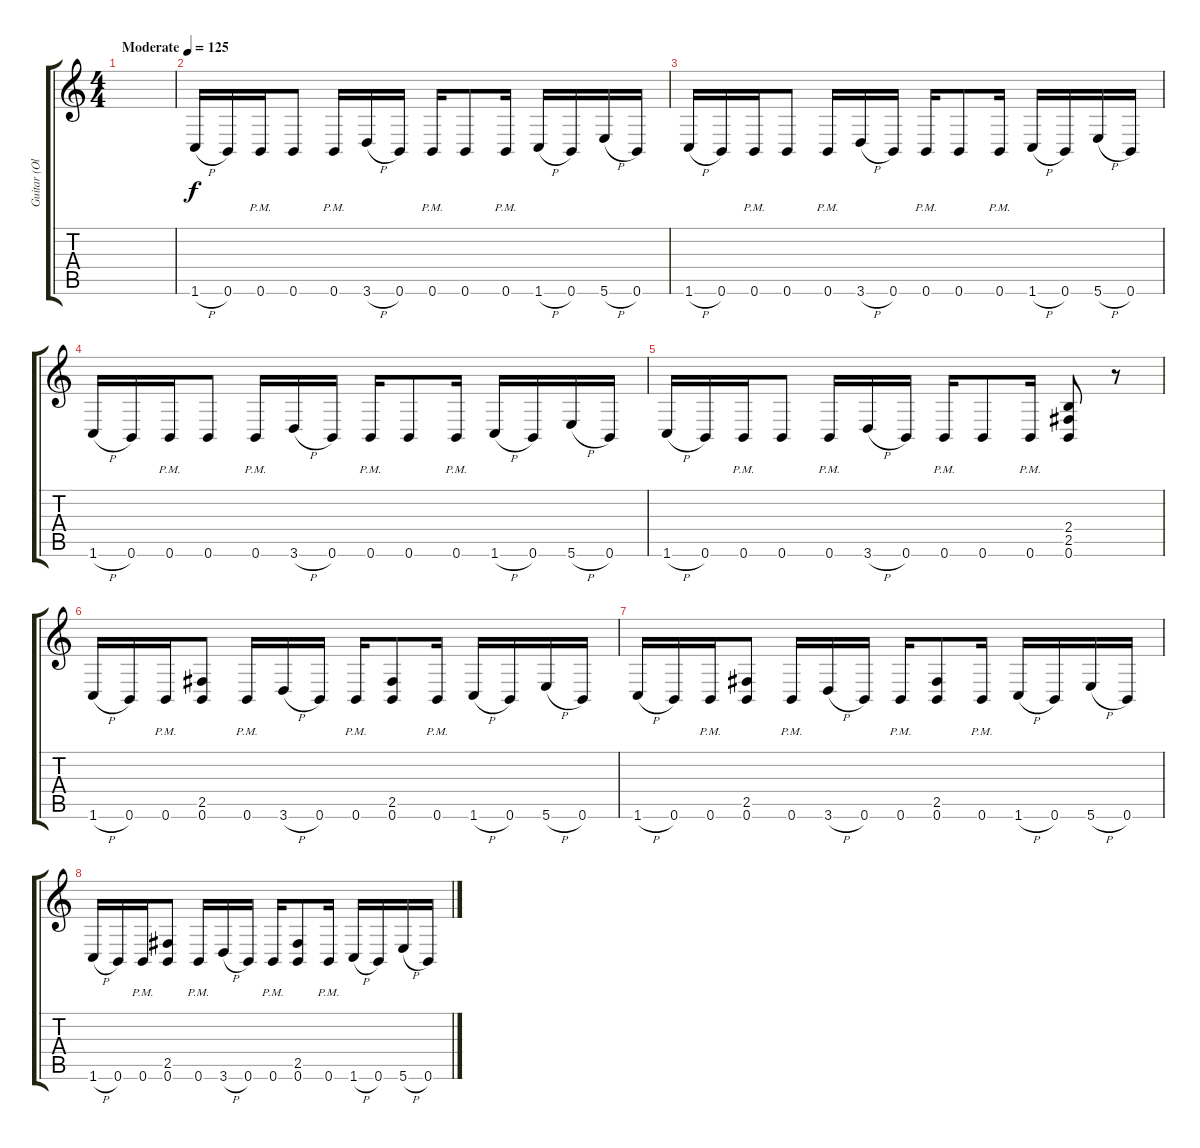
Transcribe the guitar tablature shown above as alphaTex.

\track ("Guitar (Ole)" "Guitar (Ol") {instrument distortionguitar}
\staff {score tabs}
\tuning (B3 Gb3 D3 A2 E2 B1) {hide}
\ts (4 4)
\tempo (125 "Moderate")
\clef g2
\ks c
|
1.6{h}.16 0.6.16 0.6{pm}.16 0.6.8 0.6{pm}.16 3.6{h}.16 0.6.16 0.6{pm}.16 0.6.8 0.6{pm}.16 1.6{h}.16 0.6.16 5.6{h}.16 0.6.16 |
1.6{h}.16 0.6.16 0.6{pm}.16 0.6.8 0.6{pm}.16 3.6{h}.16 0.6.16 0.6{pm}.16 0.6.8 0.6{pm}.16 1.6{h}.16 0.6.16 5.6{h}.16 0.6.16 |
1.6{h}.16 0.6.16 0.6{pm}.16 0.6.8 0.6{pm}.16 3.6{h}.16 0.6.16 0.6{pm}.16 0.6.8 0.6{pm}.16 1.6{h}.16 0.6.16 5.6{h}.16 0.6.16 |
1.6{h}.16 0.6.16 0.6{pm}.16 0.6.8 0.6{pm}.16 3.6{h}.16 0.6.16 0.6{pm}.16 0.6.8 0.6{pm}.16 (2.4 2.5 0.6).8 r.8 |
1.6{h}.16 0.6.16 0.6{pm}.16 (2.5 0.6).8 0.6{pm}.16 3.6{h}.16 0.6.16 0.6{pm}.16 (2.5 0.6).8 0.6{pm}.16 1.6{h}.16 0.6.16 5.6{h}.16 0.6.16 |
1.6{h}.16 0.6.16 0.6{pm}.16 (2.5 0.6).8 0.6{pm}.16 3.6{h}.16 0.6.16 0.6{pm}.16 (2.5 0.6).8 0.6{pm}.16 1.6{h}.16 0.6.16 5.6{h}.16 0.6.16 |
1.6{h}.16 0.6.16 0.6{pm}.16 (2.5 0.6).8 0.6{pm}.16 3.6{h}.16 0.6.16 0.6{pm}.16 (2.5 0.6).8 0.6{pm}.16 1.6{h}.16 0.6.16 5.6{h}.16 0.6.16
